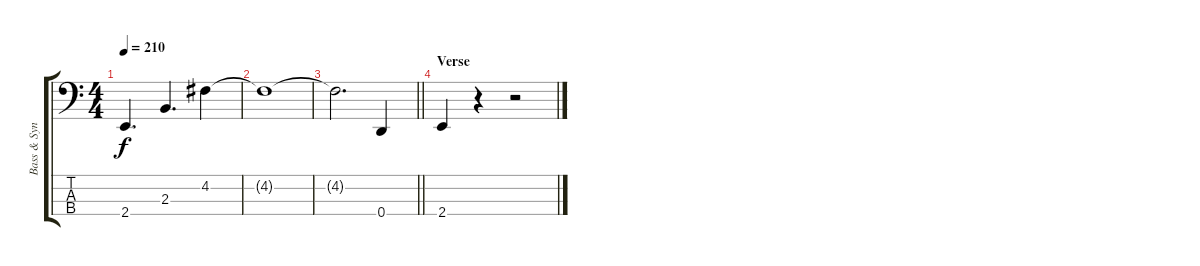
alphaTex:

\track ("Bass & Synth Bass" "Bass & Syn") {instrument electricbasspick}
\staff {score tabs}
\tuning (G2 D2 A1 D1) {hide}
\ts (4 4)
\tempo 210
\clef f4
\ks c
2.4.4{d dy f} 2.3.4{d} 4.2.4 |
4.2{t}.1 |
\barLineRight lightlight
4.2{t}.2{d} 0.4.4 |
\section ("" "Verse")
2.4.4 r.4 r.2
